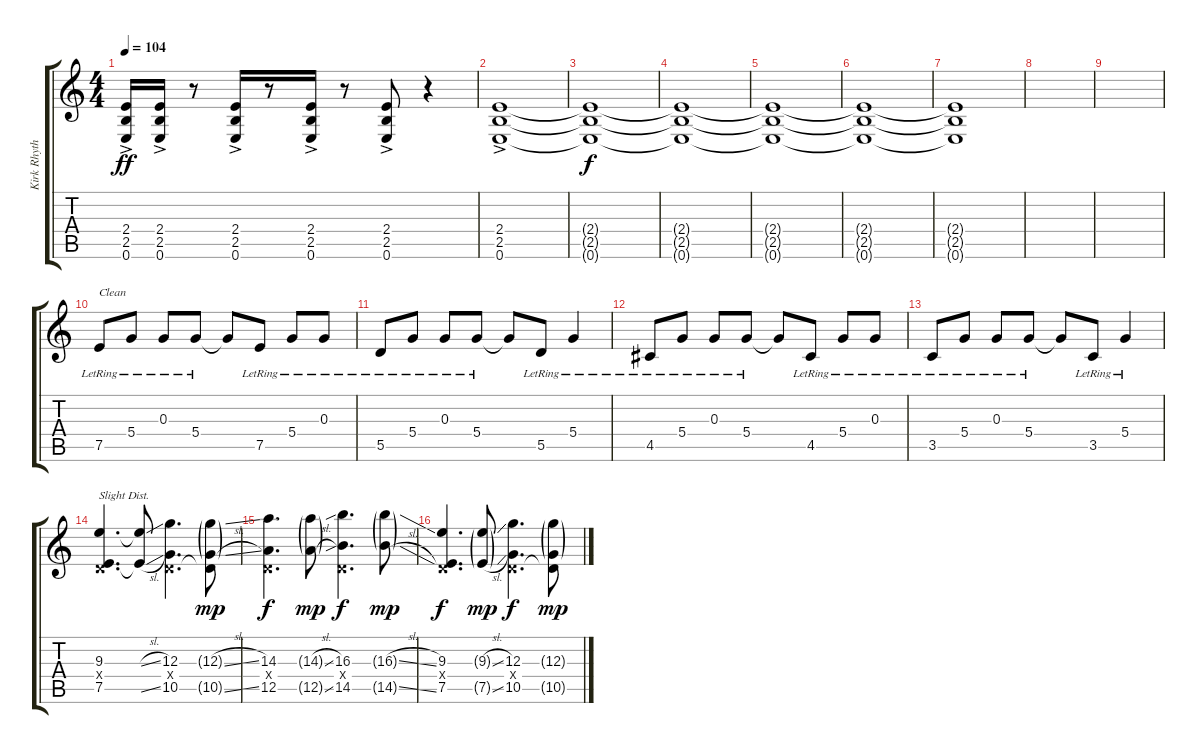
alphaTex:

\track ("Kirk Rhythm" "Kirk Rhyth") {instrument distortionguitar}
\staff {score tabs}
\tuning (E4 B3 G3 D3 A2 E2) {hide}
\ts (4 4)
\tempo 104
\clef g2
\ks c
(2.4{ac} 2.5{ac} 0.6{ac}).16{dy ff} (2.4{ac} 2.5{ac} 0.6{ac}).16 r.8 (2.4{ac} 2.5{ac} 0.6{ac}).16 r.8 (2.4{ac} 2.5{ac} 0.6{ac}).16 r.8 (2.4{ac} 2.5{ac} 0.6{ac}).8 r.4 |
(2.4{ac} 2.5{ac} 0.6{ac}).1 |
(2.4{t} 2.5{t} 0.6{t}).1{dy f} |
(2.4{t} 2.5{t} 0.6{t}).1 |
(2.4{t} 2.5{t} 0.6{t}).1 |
(2.4{t} 2.5{t} 0.6{t}).1 |
(2.4{t} 2.5{t} 0.6{t}).1 |
|
|
7.5{lr}.8{txt "Clean" instrument electricguitarclean} 5.4{lr}.8 0.3{lr}.8 5.4{lr}.8 5.4{t}.8 7.5{lr}.8 5.4{lr}.8 0.3{lr}.8 |
5.5{lr}.8 5.4{lr}.8 0.3{lr}.8 5.4{lr}.8 5.4{t}.8 5.5{lr}.8 5.4{lr}.4 |
4.5{lr}.8 5.4{lr}.8 0.3{lr}.8 5.4{lr}.8 5.4{t}.8 4.5{lr}.8 5.4{lr}.8 0.3{lr}.8 |
3.5{lr}.8 5.4{lr}.8 0.3{lr}.8 5.4{lr}.8 5.4{t}.8 3.5{lr}.8 5.4{lr}.4 |
(9.3 0.4{x} 7.5).4{d txt "Slight Dist." instrument overdrivenguitar} (9.3{sl t} 7.5{sl t}).8 (12.3 0.4{x} 10.5).4{d} (12.3{sl g} 0.4{t} 10.5{sl g}).8{dy mp} |
(14.3 0.4{x} 12.5).4{d dy f} (14.3{sl g} 12.5{sl g}).8{dy mp} (16.3 0.4{x} 14.5).4{d dy f} (16.3{sl g} 14.5{sl g}).8{dy mp} |
(9.3 0.4{x} 7.5).4{d dy f} (9.3{sl g} 7.5{sl g}).8{dy mp} (12.3 0.4{x} 10.5).4{d dy f} (12.3{sl g} 0.4{t} 10.5{sl g}).8{dy mp}
